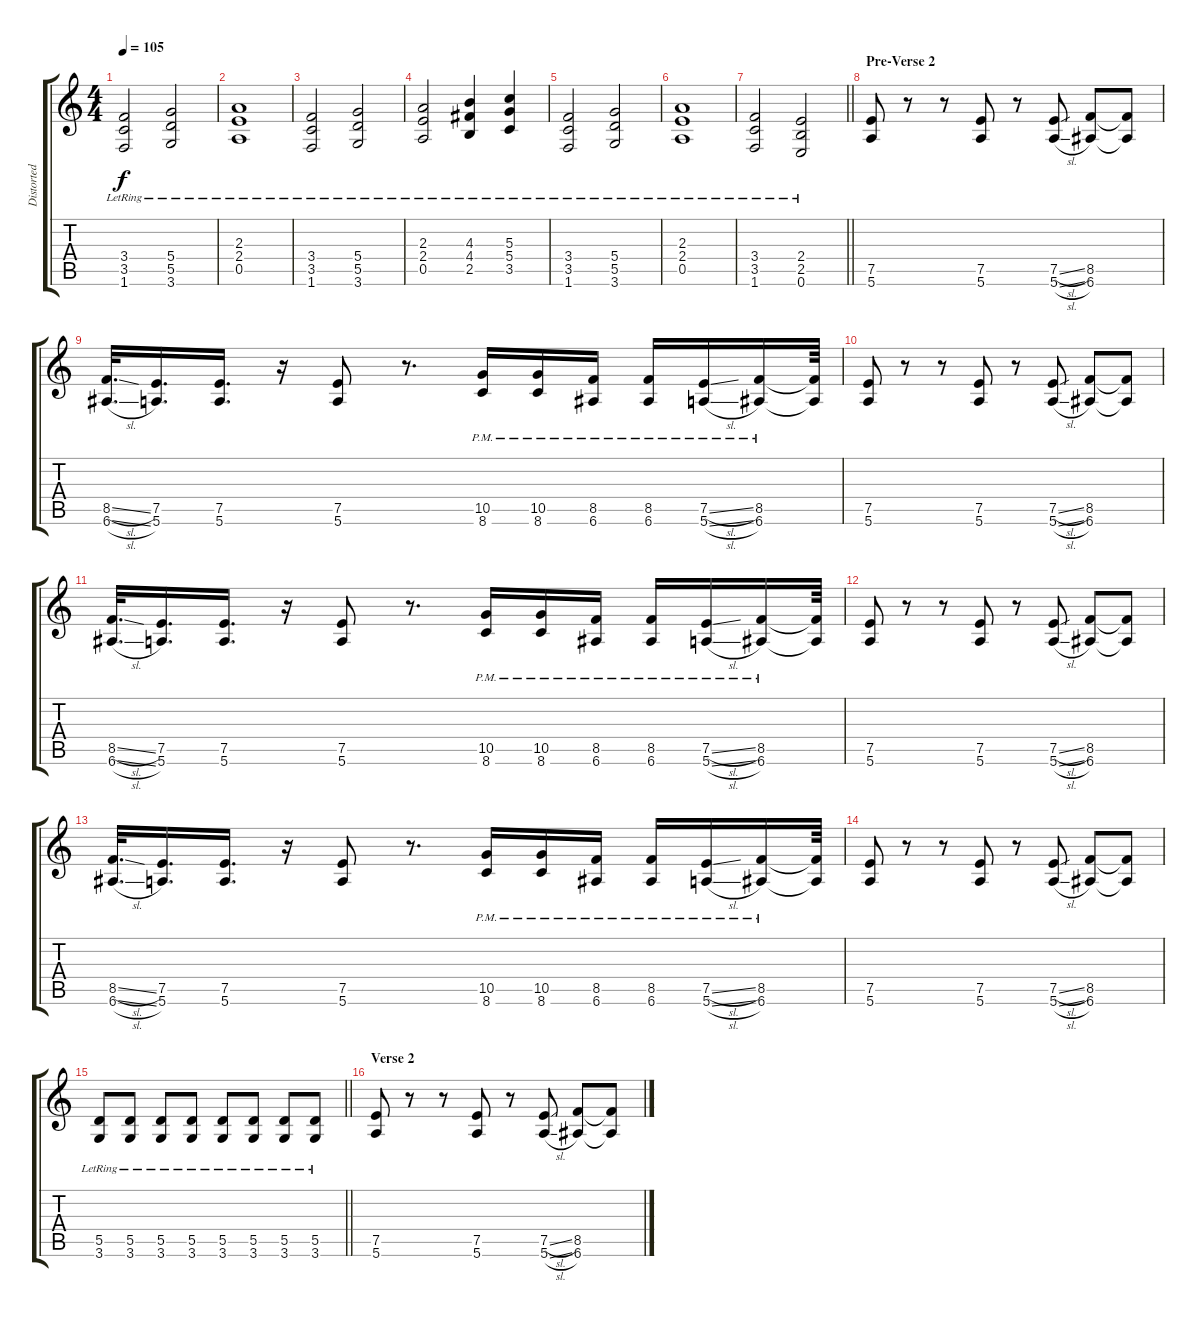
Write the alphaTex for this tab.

\track ("Distorted Guitar 1" "Distorted ") {instrument distortionguitar}
\staff {score tabs}
\tuning (E4 B3 G3 D3 A2 E2) {hide}
\ts (4 4)
\tempo 105
\clef g2
\ks c
(3.4{lr} 3.5{lr} 1.6{lr}).2{dy f} (5.4{lr} 5.5{lr} 3.6{lr}).2 |
(2.3{lr} 2.4{lr} 0.5{lr}).1 |
(3.4{lr} 3.5{lr} 1.6{lr}).2 (5.4{lr} 5.5{lr} 3.6{lr}).2 |
(2.3{lr} 2.4{lr} 0.5{lr}).2 (4.3{lr} 4.4{lr} 2.5{lr}).4 (5.3{lr} 5.4{lr} 3.5{lr}).4 |
(3.4{lr} 3.5{lr} 1.6{lr}).2 (5.4{lr} 5.5{lr} 3.6{lr}).2 |
(2.3{lr} 2.4{lr} 0.5{lr}).1 |
\barLineRight lightlight
(3.4{lr} 3.5{lr} 1.6{lr}).2 (2.4{lr} 2.5{lr} 0.6{lr}).2 |
\section ("" "Pre-Verse 2")
(7.5 5.6).8 r.8 r.8 (7.5 5.6).8 r.8 (7.5{sl} 5.6{sl}).8 (8.5 6.6).8 (8.5{t} 6.6{t}).8 |
(8.5{sl} 6.6{sl}).32{d} (7.5 5.6).16{d} (7.5 5.6).16{d} r.16 (7.5 5.6).8 r.8{d} (10.5{pm} 8.6{pm}).16 (10.5{pm} 8.6{pm}).16 (8.5{pm} 6.6{pm}).16 (8.5{pm} 6.6{pm}).16 (7.5{sl pm} 5.6{sl pm}).16 (8.5{pm} 6.6{pm}).16 (8.5{t} 6.6{t}).64 |
(7.5 5.6).8 r.8 r.8 (7.5 5.6).8 r.8 (7.5{sl} 5.6{sl}).8 (8.5 6.6).8 (8.5{t} 6.6{t}).8 |
(8.5{sl} 6.6{sl}).32{d} (7.5 5.6).16{d} (7.5 5.6).16{d} r.16 (7.5 5.6).8 r.8{d} (10.5{pm} 8.6{pm}).16 (10.5{pm} 8.6{pm}).16 (8.5{pm} 6.6{pm}).16 (8.5{pm} 6.6{pm}).16 (7.5{sl pm} 5.6{sl pm}).16 (8.5{pm} 6.6{pm}).16 (8.5{t} 6.6{t}).64 |
(7.5 5.6).8 r.8 r.8 (7.5 5.6).8 r.8 (7.5{sl} 5.6{sl}).8 (8.5 6.6).8 (8.5{t} 6.6{t}).8 |
(8.5{sl} 6.6{sl}).32{d} (7.5 5.6).16{d} (7.5 5.6).16{d} r.16 (7.5 5.6).8 r.8{d} (10.5{pm} 8.6{pm}).16 (10.5{pm} 8.6{pm}).16 (8.5{pm} 6.6{pm}).16 (8.5{pm} 6.6{pm}).16 (7.5{sl pm} 5.6{sl pm}).16 (8.5{pm} 6.6{pm}).16 (8.5{t} 6.6{t}).64 |
(7.5 5.6).8 r.8 r.8 (7.5 5.6).8 r.8 (7.5{sl} 5.6{sl}).8 (8.5 6.6).8 (8.5{t} 6.6{t}).8 |
\barLineRight lightlight
(5.5{lr} 3.6{lr}).8 (5.5{lr} 3.6{lr}).8 (5.5{lr} 3.6{lr}).8 (5.5{lr} 3.6{lr}).8 (5.5{lr} 3.6{lr}).8 (5.5{lr} 3.6{lr}).8 (5.5{lr} 3.6{lr}).8 (5.5{lr} 3.6{lr}).8 |
\section ("" "Verse 2")
(7.5 5.6).8 r.8 r.8 (7.5 5.6).8 r.8 (7.5{sl} 5.6{sl}).8 (8.5 6.6).8 (8.5{t} 6.6{t}).8
